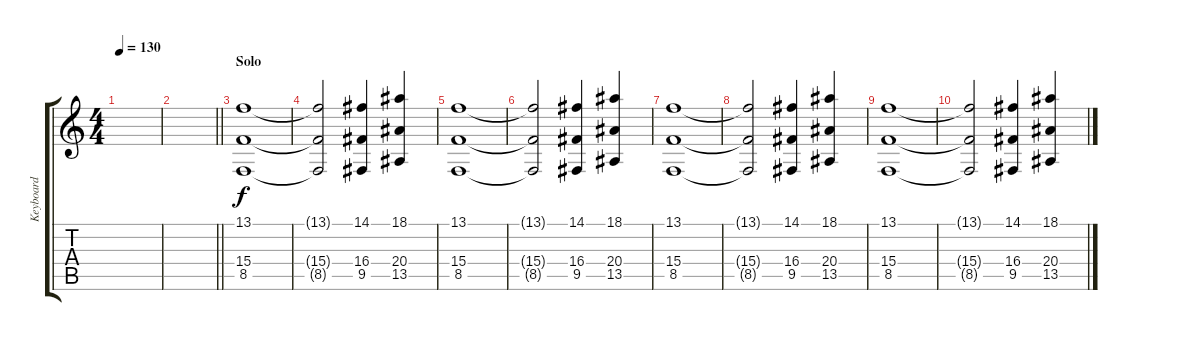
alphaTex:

\track ("Keyboard" "Keyboard") {instrument synthstrings2}
\staff {score tabs}
\tuning (E4 B3 G3 D3 A2 E2) {hide}
\ts (4 4)
\tempo 130
\clef g2
\ks c
|
\barLineRight lightlight
|
\section ("" "Solo")
(13.1 15.4 8.5).1 |
(13.1{t} 15.4{t} 8.5{t}).2 (14.1 16.4 9.5).4 (18.1 20.4 13.5).4 |
(13.1 15.4 8.5).1 |
(13.1{t} 15.4{t} 8.5{t}).2 (14.1 16.4 9.5).4 (18.1 20.4 13.5).4 |
(13.1 15.4 8.5).1 |
(13.1{t} 15.4{t} 8.5{t}).2 (14.1 16.4 9.5).4 (18.1 20.4 13.5).4 |
(13.1 15.4 8.5).1 |
(13.1{t} 15.4{t} 8.5{t}).2 (14.1 16.4 9.5).4 (18.1 20.4 13.5).4
